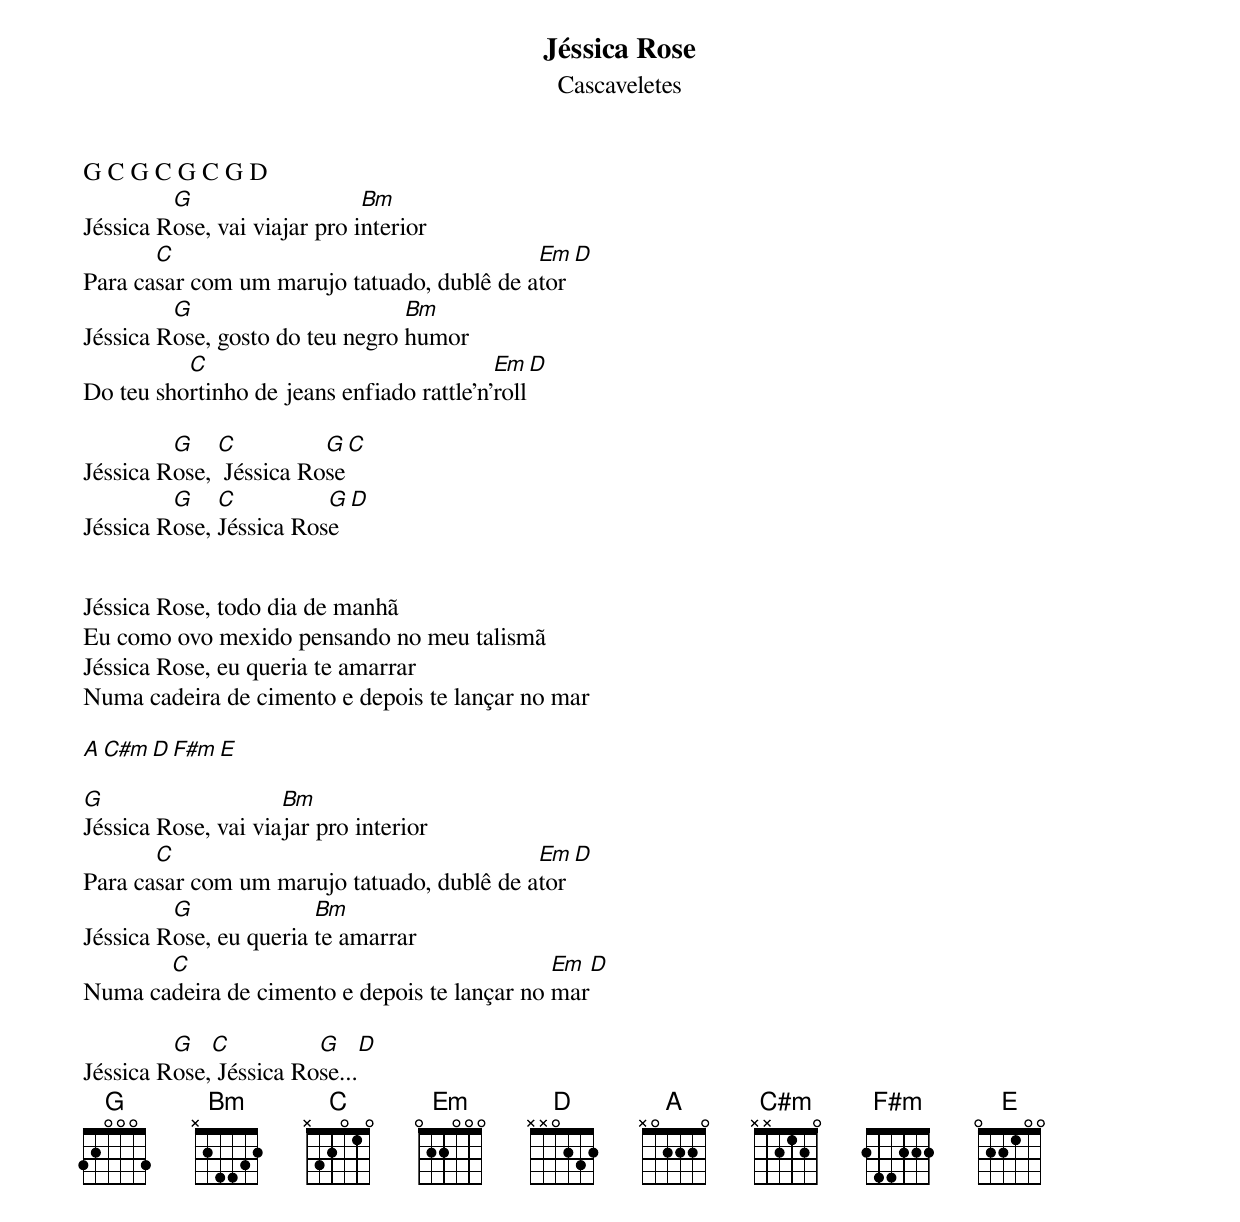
Jéssica Rose
Cascaveletes

G C G C G C G D
         G                    Bm
Jéssica Rose, vai viajar pro interior
       C                                    Em  D
Para casar com um marujo tatuado, dublê de ator
         G                       Bm
Jéssica Rose, gosto do teu negro humor
          C                                Em   D
Do teu shortinho de jeans enfiado rattle'n'roll

         G    C          G  C
Jéssica Rose,  Jéssica Rose
         G    C          G  D
Jéssica Rose, Jéssica Rose


Jéssica Rose, todo dia de manhã
Eu como ovo mexido pensando no meu talismã
Jéssica Rose, eu queria te amarrar
Numa cadeira de cimento e depois te lançar no mar

A C#m D F#m E

G                    Bm
Jéssica Rose, vai viajar pro interior
       C                                    Em  D
Para casar com um marujo tatuado, dublê de ator
         G              Bm
Jéssica Rose, eu queria te amarrar
       C                                      Em  D
Numa cadeira de cimento e depois te lançar no mar

         G   C          G    D
Jéssica Rose, Jéssica Rose...
